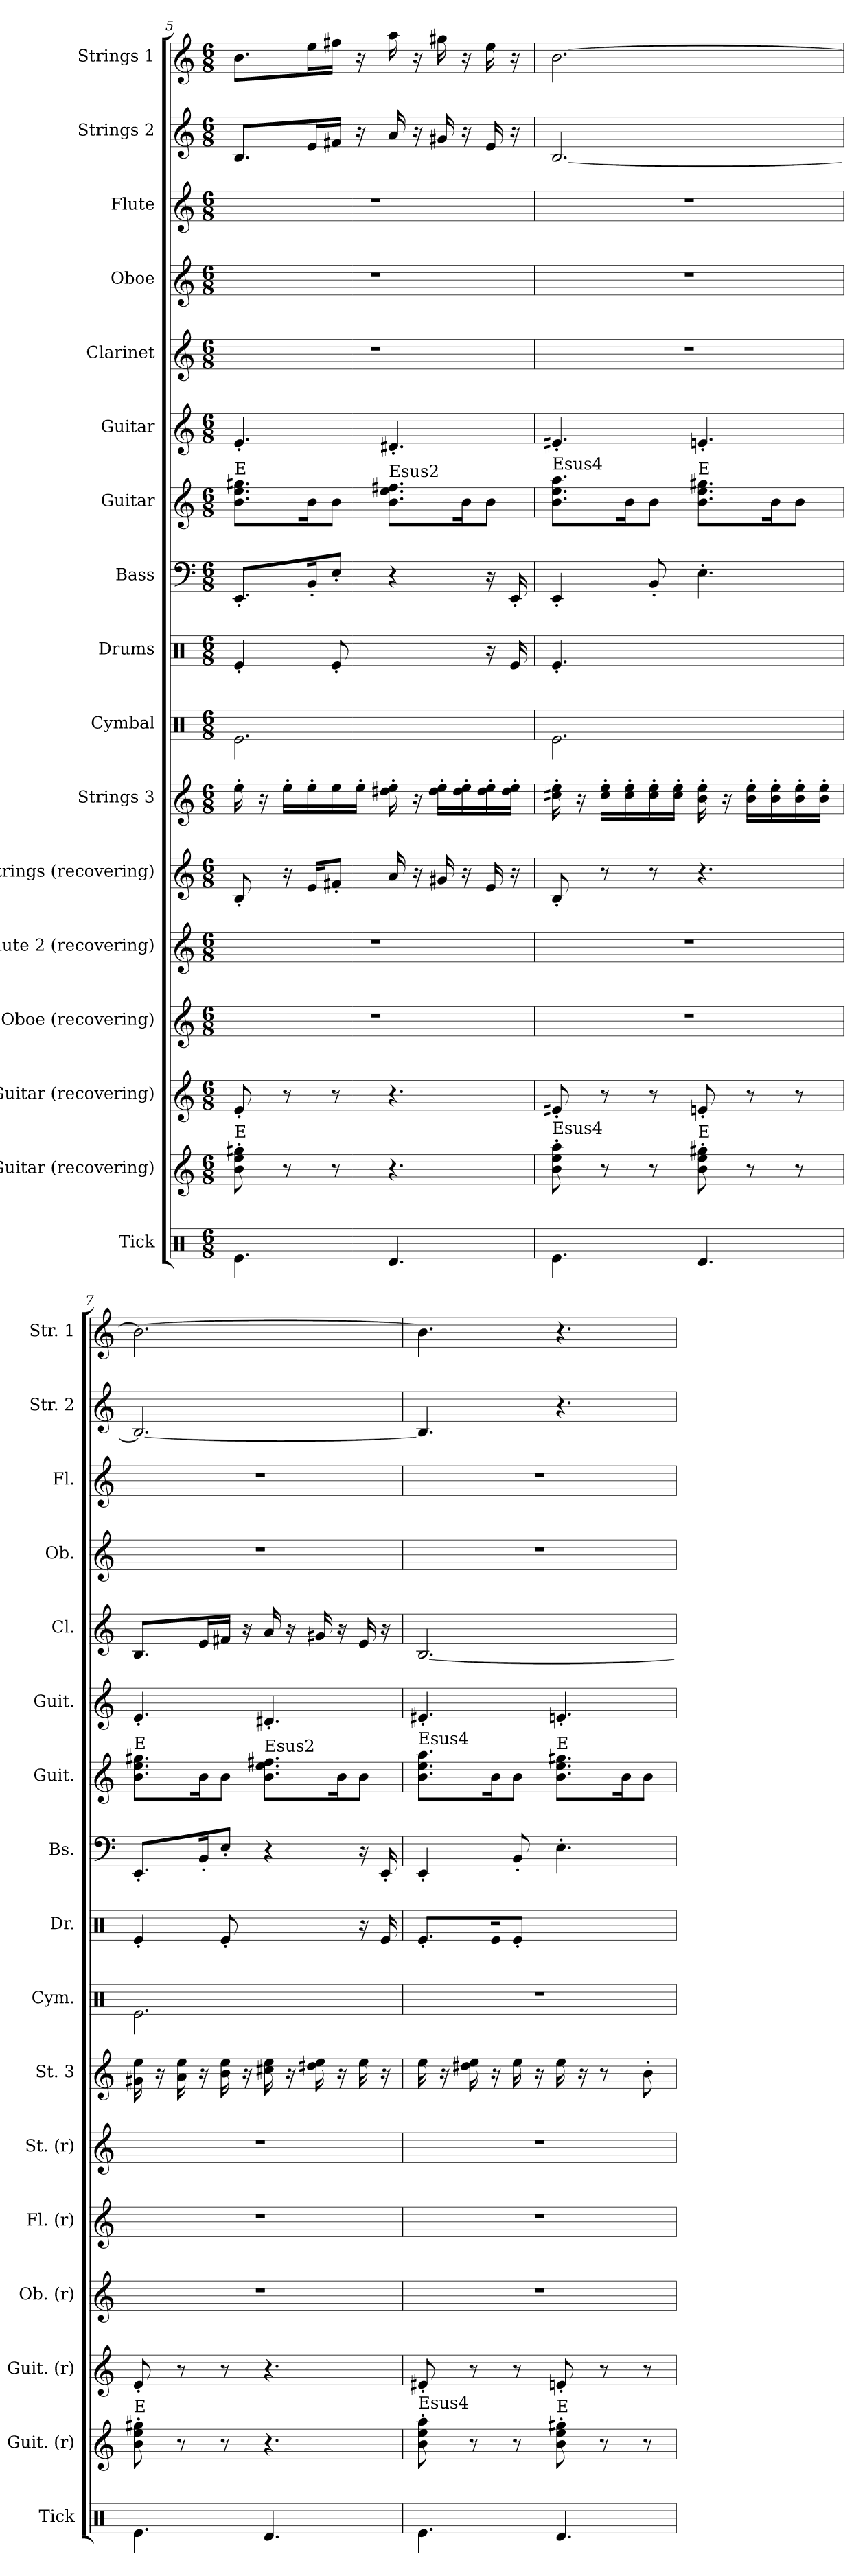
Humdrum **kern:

**kern	**kern	**kern	**kern	**kern	**kern	**kern	**kern	**kern	**kern	**kern	**kern	**kern	**kern	**kern	**kern	**kern
*part17	*part16	*part15	*part14	*part13	*part12	*part11	*part10	*part9	*part8	*part7	*part6	*part5	*part4	*part3	*part2	*part1
*staff17	*staff16	*staff15	*staff14	*staff13	*staff12	*staff11	*staff10	*staff9	*staff8	*staff7	*staff6	*staff5	*staff4	*staff3	*staff2	*staff1
*I"Tick	*I"Guitar (recovering)	*I"Guitar (recovering)	*I"Oboe (recovering)	*I"Flute 2 (recovering)	*I"Strings (recovering)	*I"Strings 3	*I"Cymbal	*I"Drums	*I"Bass	*I"Guitar	*I"Guitar	*I"Clarinet	*I"Oboe	*I"Flute	*I"Strings 2	*I"Strings 1
*I'Tick	*I'Guit. (r)	*I'Guit. (r)	*I'Ob. (r)	*I'Fl. (r)	*I'St. (r)	*I'St. 3	*I'Cym.	*I'Dr.	*I'Bs.	*I'Guit.	*I'Guit.	*I'Cl.	*I'Ob.	*I'Fl.	*I'Str. 2	*I'Str. 1
*clefX	*clefG2	*clefG2	*clefG2	*clefG2	*clefG2	*clefG2	*clefX	*clefX	*clefF4	*clefG2	*clefG2	*clefG2	*clefG2	*clefG2	*clefG2	*clefG2
*	*ITrd7c12	*	*	*	*ITrd7c12	*ITrd7c12	*	*	*ITrd7c12	*ITrd7c12	*	*ITrd7c12	*	*	*ITrd7c12	*ITrd7c12
*k[]	*k[]	*k[]	*k[]	*k[]	*k[]	*k[]	*k[]	*k[]	*k[]	*k[]	*k[]	*k[]	*k[]	*k[]	*k[]	*k[]
*M6/8	*M6/8	*M6/8	*M6/8	*M6/8	*M6/8	*M6/8	*M6/8	*M6/8	*M6/8	*M6/8	*M6/8	*M6/8	*M6/8	*M6/8	*M6/8	*M6/8
=5	=5	=5	=5	=5	=5	=5	=5	=5	=5	=5	=5	=5	=5	=5	=5	=5
!	!	!	!	!	!	!	!	!	!	!LO:TX:a:t=E	!	!	!	!	!	!
!	!LO:TX:a:t=E	!	!	!	!	!	!	!	!	!	!	!	!	!	!	!
4.Re\	8B\' 8e\' 8g#X\'	8e'/	2.r	2.r	8BB'/	16e'\	2.Re\	4Re'/	8.EEE'/L	8.B\ 8.e\ 8.g#X\L	4.e'/	2.r	2.r	2.r	8.BB/L	8.B\L
.	.	.	.	.	.	16r	.	.	.	.	.	.	.	.	.	.
.	8r	8r	.	.	16r	16e'\LL	.	.	.	.	.	.	.	.	.	.
.	.	.	.	.	16E/KL	16e'\	.	.	16BBB'/K	16B\ 16e\yy 16g#\yyK	.	.	.	.	16E/L	16e\L
.	8r	8r	.	.	8F#X'/J	16e\	.	8Re'/	8EE'/J	8B\ 8e\yy 8g#\yyJ	.	.	.	.	16F#X/JJ	16f#X\JJ
.	.	.	.	.	.	16e'\JJ	.	.	.	.	.	.	.	.	16r	16r
!	!	!	!	!	!	!	!	!	!	!LO:TX:a:t=Esus2	!	!	!	!	!	!
4.Rd/	4.r	4.r	.	.	16A/	16d#X\' 16e\'	.	4R'\	4r	8.B\ 8.e\ 8.f#X\L	4.d#X'/	.	.	.	16A/	16a\
.	.	.	.	.	16r	16r	.	.	.	.	.	.	.	.	16r	16r
.	.	.	.	.	16G#X/	16d#\' 16e\'LL	.	.	.	.	.	.	.	.	16G#X/	16g#X\
.	.	.	.	.	16r	16d#\' 16e\'	.	.	.	16B\ 16e\yy 16f#\yyK	.	.	.	.	16r	16r
.	.	.	.	.	16E/	16d#\' 16e\'	.	16r	16r	8B\ 8e\yy 8f#\yyJ	.	.	.	.	16E/	16e\
.	.	.	.	.	16r	16d#\' 16e\'JJ	.	16Re/	16EEE'/	.	.	.	.	.	16r	16r
=6	=6	=6	=6	=6	=6	=6	=6	=6	=6	=6	=6	=6	=6	=6	=6	=6
!	!	!	!	!	!	!	!	!	!	!LO:TX:a:t=Esus4	!	!	!	!	!	!
!	!LO:TX:a:t=Esus4	!	!	!	!	!	!	!	!	!	!	!	!	!	!	!
4.Re\	8B\' 8e\' 8a\'	8e#X'/	2.r	2.r	8BB'/	16c#X\' 16e\'	2.Re\	4.Re'/	4EEE'/	8.B\ 8.e\ 8.a\L	4.e#X'/	2.r	2.r	2.r	[2.BB/	[2.B\
.	.	.	.	.	.	16r	.	.	.	.	.	.	.	.	.	.
.	8r	8r	.	.	8r	16c#\' 16e\'LL	.	.	.	.	.	.	.	.	.	.
.	.	.	.	.	.	16c#\' 16e\'	.	.	.	16B\ 16e\yy 16a\yyK	.	.	.	.	.	.
.	8r	8r	.	.	8r	16c#\' 16e\'	.	.	8BBB'/	8B\ 8e\yy 8a\yyJ	.	.	.	.	.	.
.	.	.	.	.	.	16c#\' 16e\'JJ	.	.	.	.	.	.	.	.	.	.
!	!	!	!	!	!	!	!	!	!	!LO:TX:a:t=E	!	!	!	!	!	!
!	!LO:TX:a:t=E	!	!	!	!	!	!	!	!	!	!	!	!	!	!	!
4.Rd/	8B\' 8e\' 8g#X\'	8en'/	.	.	4.r	16B\' 16e\'	.	4.R'\	4.EE'\	8.B\ 8.e\ 8.g#X\L	4.en'/	.	.	.	.	.
.	.	.	.	.	.	16r	.	.	.	.	.	.	.	.	.	.
.	8r	8r	.	.	.	16B\' 16e\'LL	.	.	.	.	.	.	.	.	.	.
.	.	.	.	.	.	16B\' 16e\'	.	.	.	16B\ 16e\yy 16g#\yyK	.	.	.	.	.	.
.	8r	8r	.	.	.	16B\' 16e\'	.	.	.	8B\ 8e\yy 8g#\yyJ	.	.	.	.	.	.
.	.	.	.	.	.	16B\' 16e\'JJ	.	.	.	.	.	.	.	.	.	.
!!LO:PB:g=z
=7	=7	=7	=7	=7	=7	=7	=7	=7	=7	=7	=7	=7	=7	=7	=7	=7
!	!	!	!	!	!	!	!	!	!	!LO:TX:a:t=E	!	!	!	!	!	!
!	!LO:TX:a:t=E	!	!	!	!	!	!	!	!	!	!	!	!	!	!	!
4.Re\	8B\' 8e\' 8g#X\'	8e'/	2.r	2.r	2.r	16G#X\ 16e\	2.Re\	4Re'/	8.EEE'/L	8.B\ 8.e\ 8.g#X\L	4.e'/	8.BB/L	2.r	2.r	2.BB/_	2.B\_
.	.	.	.	.	.	16r	.	.	.	.	.	.	.	.	.	.
.	8r	8r	.	.	.	16A\ 16e\	.	.	.	.	.	.	.	.	.	.
.	.	.	.	.	.	16r	.	.	16BBB'/K	16B\ 16e\yy 16g#\yyK	.	16E/L	.	.	.	.
.	8r	8r	.	.	.	16B\ 16e\	.	8Re'/	8EE'/J	8B\ 8e\yy 8g#\yyJ	.	16F#X/JJ	.	.	.	.
.	.	.	.	.	.	16r	.	.	.	.	.	16r	.	.	.	.
!	!	!	!	!	!	!	!	!	!	!LO:TX:a:t=Esus2	!	!	!	!	!	!
4.Rd/	4.r	4.r	.	.	.	16c#X\ 16e\	.	4R'\	4r	8.B\ 8.e\ 8.f#X\L	4.d#X'/	16A/	.	.	.	.
.	.	.	.	.	.	16r	.	.	.	.	.	16r	.	.	.	.
.	.	.	.	.	.	16d#X\ 16e\	.	.	.	.	.	16G#X/	.	.	.	.
.	.	.	.	.	.	16r	.	.	.	16B\ 16e\yy 16f#\yyK	.	16r	.	.	.	.
.	.	.	.	.	.	16e\	.	16r	16r	8B\ 8e\yy 8f#\yyJ	.	16E/	.	.	.	.
.	.	.	.	.	.	16r	.	16Re/	16EEE'/	.	.	16r	.	.	.	.
=8	=8	=8	=8	=8	=8	=8	=8	=8	=8	=8	=8	=8	=8	=8	=8	=8
!	!	!	!	!	!	!	!	!	!	!LO:TX:a:t=Esus4	!	!	!	!	!	!
!	!LO:TX:a:t=Esus4	!	!	!	!	!	!	!	!	!	!	!	!	!	!	!
4.Re\	8B\' 8e\' 8a\'	8e#X'/	2.r	2.r	2.r	16e\	2.r	8.Re'/L	4EEE'/	8.B\ 8.e\ 8.a\L	4.e#X'/	[2.BB/	2.r	2.r	4.BB/]	4.B\]
.	.	.	.	.	.	16r	.	.	.	.	.	.	.	.	.	.
.	8r	8r	.	.	.	16d#X\ 16e\	.	.	.	.	.	.	.	.	.	.
.	.	.	.	.	.	16r	.	16Re/K	.	16B\ 16e\yy 16a\yyK	.	.	.	.	.	.
.	8r	8r	.	.	.	16e\	.	8Re'/J	8BBB'/	8B\ 8e\yy 8a\yyJ	.	.	.	.	.	.
.	.	.	.	.	.	16r	.	.	.	.	.	.	.	.	.	.
!	!	!	!	!	!	!	!	!	!	!LO:TX:a:t=E	!	!	!	!	!	!
!	!LO:TX:a:t=E	!	!	!	!	!	!	!	!	!	!	!	!	!	!	!
4.Rd/	8B\' 8e\' 8g#X\'	8en'/	.	.	.	16e\	.	4.R'\	4.EE'\	8.B\ 8.e\ 8.g#X\L	4.en'/	.	.	.	4.r	4.r
.	.	.	.	.	.	16r	.	.	.	.	.	.	.	.	.	.
.	8r	8r	.	.	.	8r	.	.	.	.	.	.	.	.	.	.
.	.	.	.	.	.	.	.	.	.	16B\ 16e\yy 16g#\yyK	.	.	.	.	.	.
.	8r	8r	.	.	.	8B'\	.	.	.	8B\ 8e\yy 8g#\yyJ	.	.	.	.	.	.
=	=	=	=	=	=	=	=	=	=	=	=	=	=	=	=	=
*-	*-	*-	*-	*-	*-	*-	*-	*-	*-	*-	*-	*-	*-	*-	*-	*-
